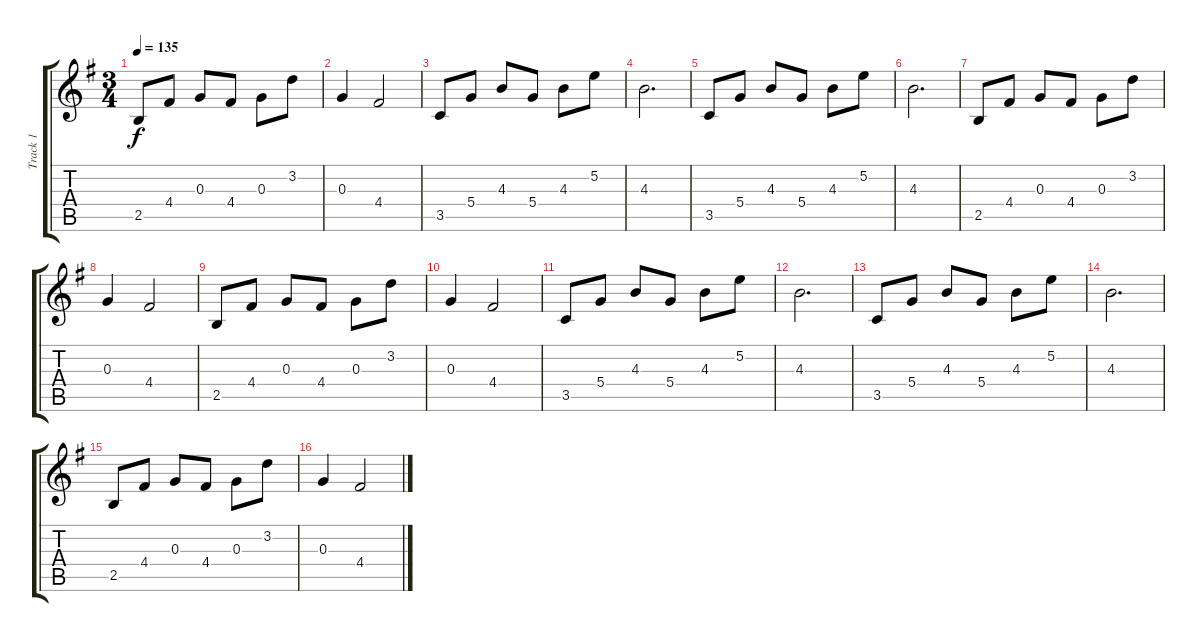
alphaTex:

\track ("Track 1" "Track 1") {instrument acousticguitarsteel}
\staff {score tabs}
\tuning (E4 B3 G3 D3 A2 E2) {hide}
\ts (3 4)
\tempo 135
\clef g2
\ks g
2.5.8{dy f} 4.4.8 0.3.8 4.4.8 0.3.8 3.2.8 |
0.3.4 4.4.2 |
3.5.8 5.4.8 4.3.8 5.4.8 4.3.8 5.2.8 |
4.3.2{d} |
3.5.8 5.4.8 4.3.8 5.4.8 4.3.8 5.2.8 |
4.3.2{d} |
2.5.8 4.4.8 0.3.8 4.4.8 0.3.8 3.2.8 |
0.3.4 4.4.2 |
2.5.8 4.4.8 0.3.8 4.4.8 0.3.8 3.2.8 |
0.3.4 4.4.2 |
3.5.8 5.4.8 4.3.8 5.4.8 4.3.8 5.2.8 |
4.3.2{d} |
3.5.8 5.4.8 4.3.8 5.4.8 4.3.8 5.2.8 |
4.3.2{d} |
2.5.8 4.4.8 0.3.8 4.4.8 0.3.8 3.2.8 |
0.3.4 4.4.2
